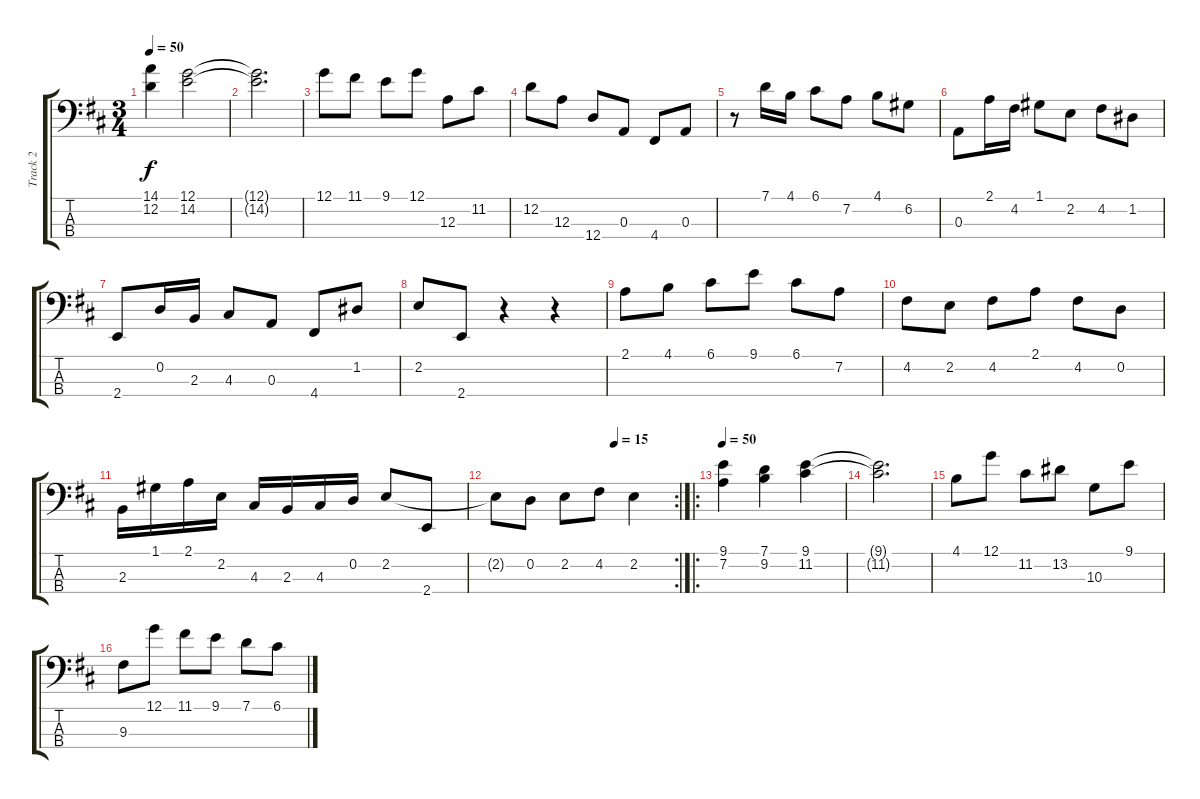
\track ("Track 2" "Track 2") {instrument electricbassfinger}
\staff {score tabs}
\tuning (G2 D2 A1 D1) {hide}
\ts (3 4)
\tempo 50
\clef f4
\ks d
(14.1 12.2).4{dy f instrument electricbassfinger} (12.1 14.2).2 |
(12.1{t} 14.2{t}).2{d} |
12.1.8 11.1.8 9.1.8 12.1.8 12.3.8 11.2.8 |
12.2.8 12.3.8 12.4.8 0.3.8 4.4.8 0.3.8 |
r.8 7.1.16 4.1.16 6.1.8 7.2.8 4.1.8 6.2.8 |
0.3.8 2.1.16 4.2.16 1.1.8 2.2.8 4.2.8 1.2.8 |
2.4.8 0.2.16 2.3.16 4.3.8 0.3.8 4.4.8 1.2.8 |
2.2.8 2.4.8 r.4 r.4 |
2.1.8 4.1.8 6.1.8 9.1.8 6.1.8 7.2.8 |
4.2.8 2.2.8 4.2.8 2.1.8 4.2.8 0.2.8 |
2.3.16 1.1.16 2.1.16 2.2.16 4.3.16 2.3.16 4.3.16 0.2.16 2.2.8 2.4.8 |
\rc 2
\tempo (15 0.6666666666666666)
2.2{t}.8 0.2.8 2.2.8 4.2.8 2.2.4 |
\ro
\tempo 50
(9.1 7.2).4 (7.1 9.2).4 (9.1 11.2).4 |
(9.1{t} 11.2{t}).2{d} |
4.1.8 12.1.8 11.2.8 13.2.8 10.3.8 9.1.8 |
9.3.8 12.1.8 11.1.8 9.1.8 7.1.8 6.1.8
